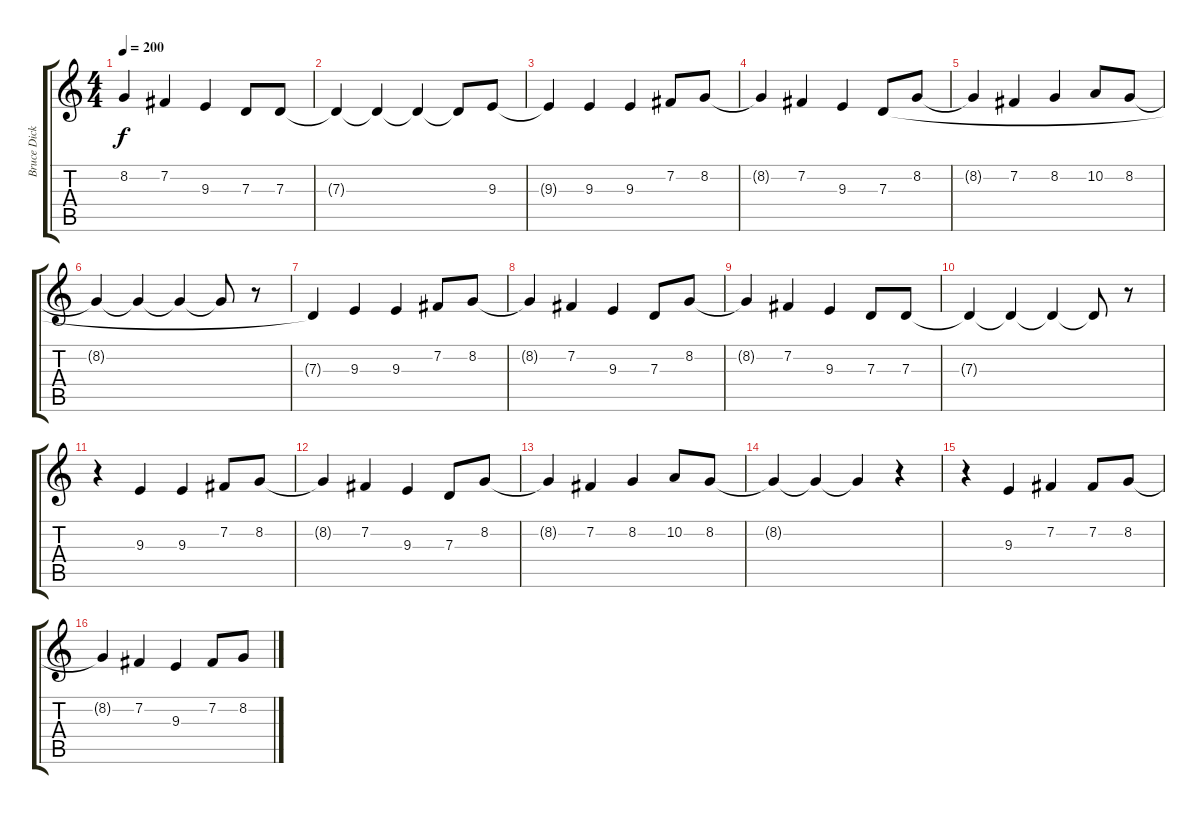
\track ("Bruce Dickinson" "Bruce Dick") {instrument harpsichord}
\staff {score tabs}
\tuning (E4 B3 G3 D3 A2 E2) {hide}
\ts (4 4)
\tempo 200
\clef g2
\ks c
8.2{t}.4{dy f} 7.2.4 9.3.4 7.3.8 7.3.8 |
7.3{t}.4 7.3{t}.4 7.3{t}.4 7.3{t}.8 9.3.8 |
9.3{t}.4 9.3.4 9.3.4 7.2.8 8.2.8 |
8.2{t}.4 7.2.4 9.3.4 7.3.8 8.2.8 |
8.2{t}.4 7.2.4 8.2.4 10.2.8 8.2.8 |
8.2{t}.4 8.2{t}.4 8.2{t}.4 8.2{t}.8 r.8 |
7.3{t}.4 9.3.4 9.3.4 7.2.8 8.2.8 |
8.2{t}.4 7.2.4 9.3.4 7.3.8 8.2.8 |
8.2{t}.4 7.2.4 9.3.4 7.3.8 7.3.8 |
7.3{t}.4 7.3{t}.4 7.3{t}.4 7.3{t}.8 r.8 |
r.4 9.3.4 9.3.4 7.2.8 8.2.8 |
8.2{t}.4 7.2.4 9.3.4 7.3.8 8.2.8 |
8.2{t}.4 7.2.4 8.2.4 10.2.8 8.2.8 |
8.2{t}.4 8.2{t}.4 8.2{t}.4 r.4 |
r.4 9.3.4 7.2.4 7.2.8 8.2.8 |
8.2{t}.4 7.2.4 9.3.4 7.2.8 8.2.8
